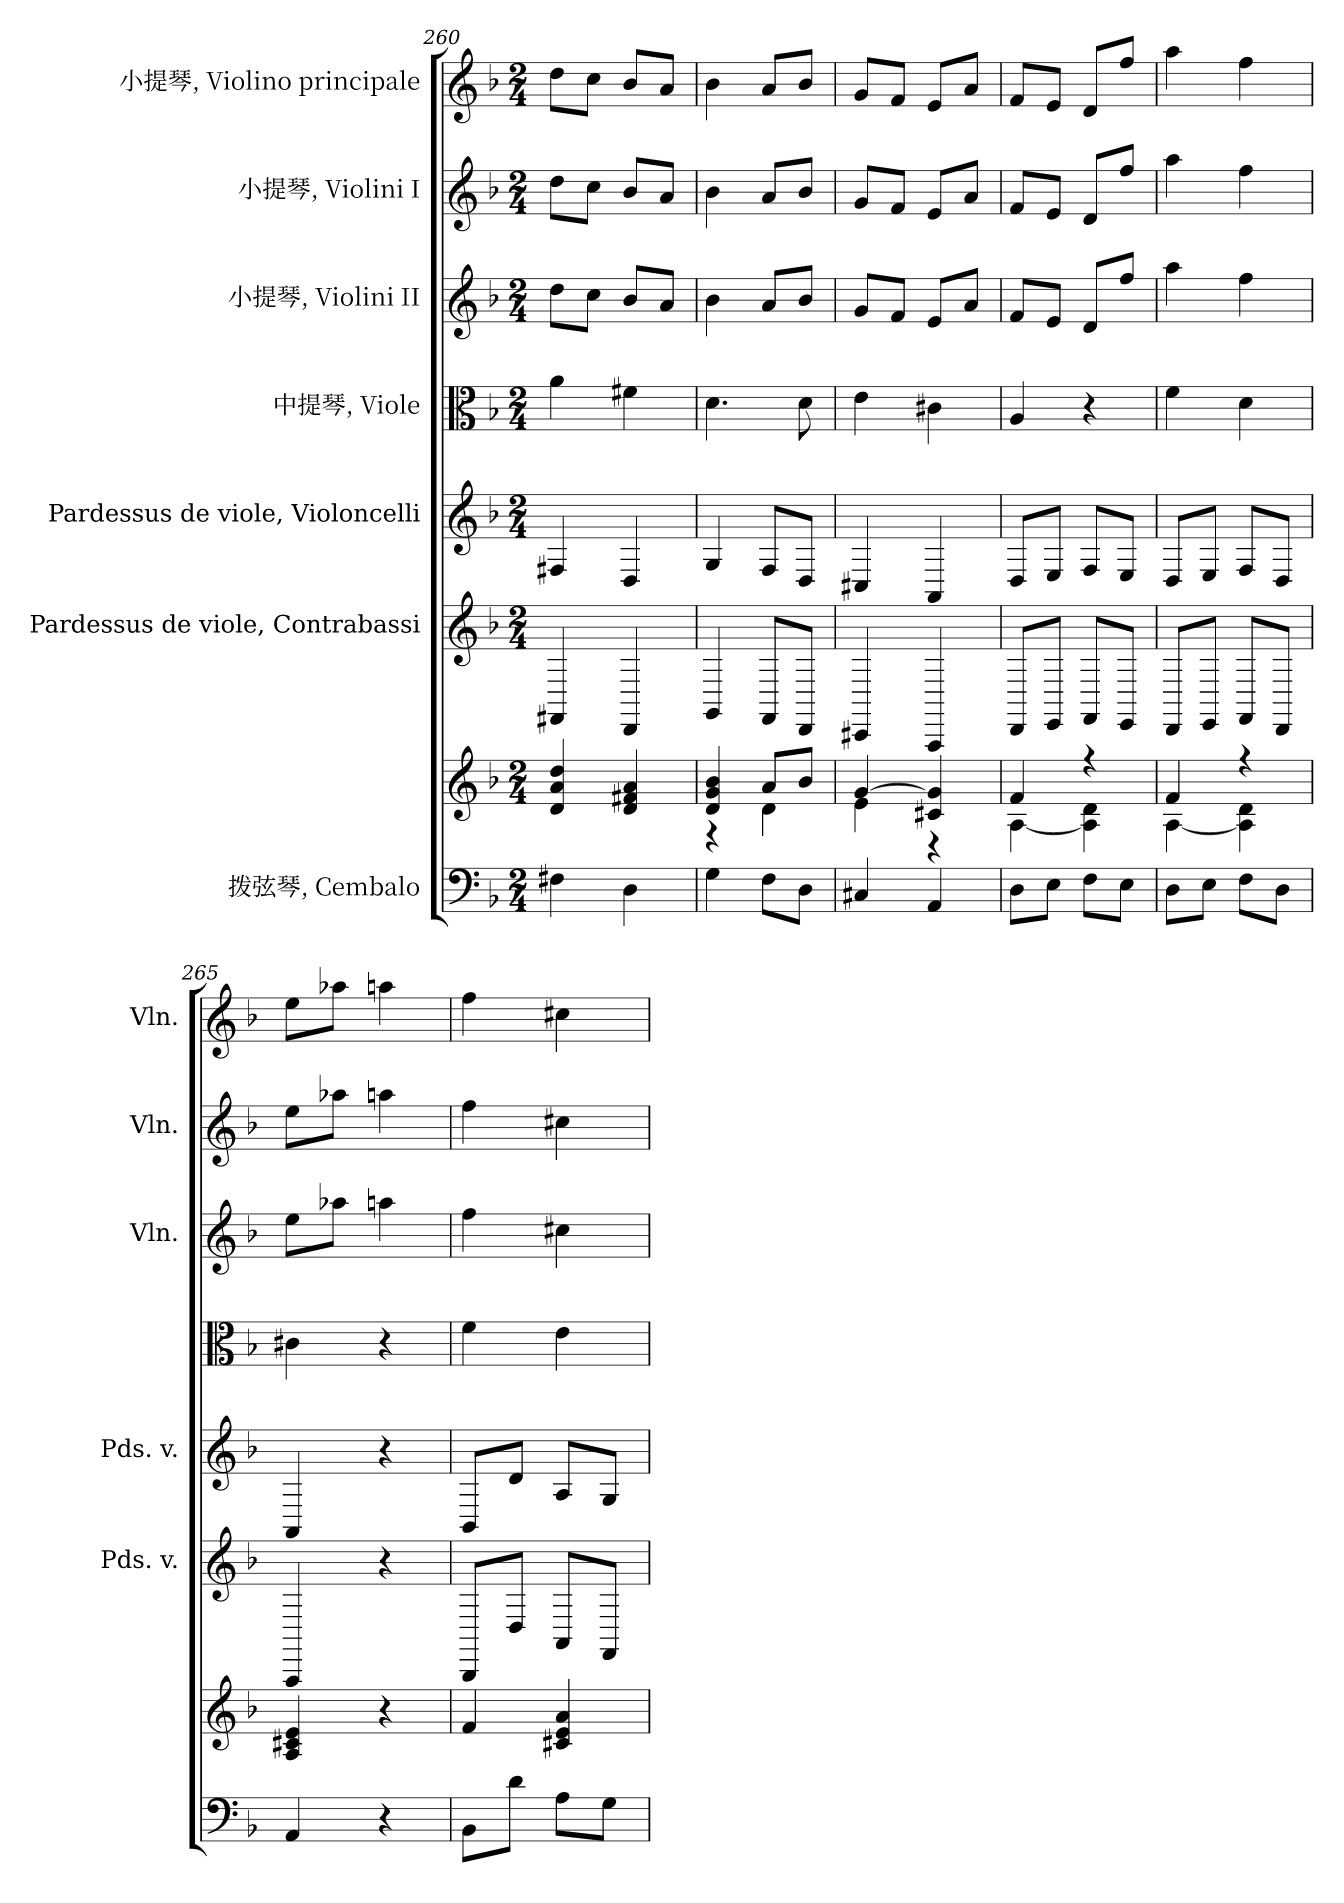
**kern	**kern	**kern	**kern	**kern	**kern	**kern	**kern
*part7	*part7	*part6	*part5	*part4	*part3	*part2	*part1
*staff8	*staff7	*staff6	*staff5	*staff4	*staff3	*staff2	*staff1
*I"拨弦琴, Cembalo	*	*I"Pardessus de viole, Contrabassi	*I"Pardessus de viole, Violoncelli	*I"中提琴, Viole	*I"小提琴, Violini II	*I"小提琴, Violini I	*I"小提琴, Violino principale
*	*	*I'Pds. v.	*I'Pds. v.	*	*I'Vln.	*I'Vln.	*I'Vln.
*clefF4	*clefG2	*clefG2	*clefG2	*clefC3	*clefG2	*clefG2	*clefG2
*k[b-]	*k[b-]	*k[b-]	*k[b-]	*k[b-]	*k[b-]	*k[b-]	*k[b-]
*M2/4	*M2/4	*M2/4	*M2/4	*M2/4	*M2/4	*M2/4	*M2/4
=260	=260	=260	=260	=260	=260	=260	=260
4F#X\	4d/ 4a/ 4dd/	4FF#X/	4F#X/	4a\	8dd\L	8dd\L	8dd\L
.	.	.	.	.	8cc\J	8cc\J	8cc\J
4D\	4d/ 4f#X/ 4a/	4DD/	4D/	4f#X\	8b-/L	8b-/L	8b-/L
.	.	.	.	.	8a/J	8a/J	8a/J
=261	=261	=261	=261	=261	=261	=261	=261
*	*^	*	*	*	*	*	*
4G\	4d/ 4g/ 4b-/	4r	4GG/	4G/	4.d\	4b-\	4b-\	4b-\
8F\L	8a/L	4d\	8FF/L	8F/L	.	8a/L	8a/L	8a/L
8D\J	8b-/J	.	8DD/J	8D/J	8d\	8b-/J	8b-/J	8b-/J
=262	=262	=262	=262	=262	=262	=262	=262	=262
4C#X/	[4g/	4e\	4CC#X/	4C#X/	4e\	8g/L	8g/L	8g/L
.	.	.	.	.	.	8f/J	8f/J	8f/J
4AA/	4c#X/ 4g/]	4r	4AAA/	4AA/	4c#X\	8e/L	8e/L	8e/L
.	.	.	.	.	.	8a/J	8a/J	8a/J
=263	=263	=263	=263	=263	=263	=263	=263	=263
8D\L	4f/	[4A\	8DD/L	8D/L	4A/	8f/L	8f/L	8f/L
8E\J	.	.	8EE/J	8E/J	.	8e/J	8e/J	8e/J
8F\L	4r	4A\] 4d\	8FF/L	8F/L	4r	8d/L	8d/L	8d/L
8E\J	.	.	8EE/J	8E/J	.	8ff/J	8ff/J	8ff/J
!!LO:PB:g=z
=264	=264	=264	=264	=264	=264	=264	=264	=264
8D\L	4f/	[4A\	8DD/L	8D/L	4f\	4aa\	4aa\	4aa\
8E\J	.	.	8EE/J	8E/J	.	.	.	.
8F\L	4r	4A\] 4d\	8FF/L	8F/L	4d\	4ff\	4ff\	4ff\
8D\J	.	.	8DD/J	8D/J	.	.	.	.
*	*v	*v	*	*	*	*	*	*
=265	=265	=265	=265	=265	=265	=265	=265
4AA/	4A/ 4c#X/ 4e/	4AAA/	4AA/	4c#X\	8ee\L	8ee\L	8ee\L
.	.	.	.	.	8aa-X\J	8aa-X\J	8aa-X\J
4r	4r	4r	4r	4r	4aan\	4aan\	4aan\
=266	=266	=266	=266	=266	=266	=266	=266
8BB-\L	4f/	8BBB-/L	8BB-/L	4f\	4ff\	4ff\	4ff\
8d\J	.	8D/J	8d/J	.	.	.	.
8A\L	4c#X/ 4e/ 4a/	8AA/L	8A/L	4e\	4cc#X\	4cc#X\	4cc#X\
8G\J	.	8FF/J	8G/J	.	.	.	.
=	=	=	=	=	=	=	=
*-	*-	*-	*-	*-	*-	*-	*-
